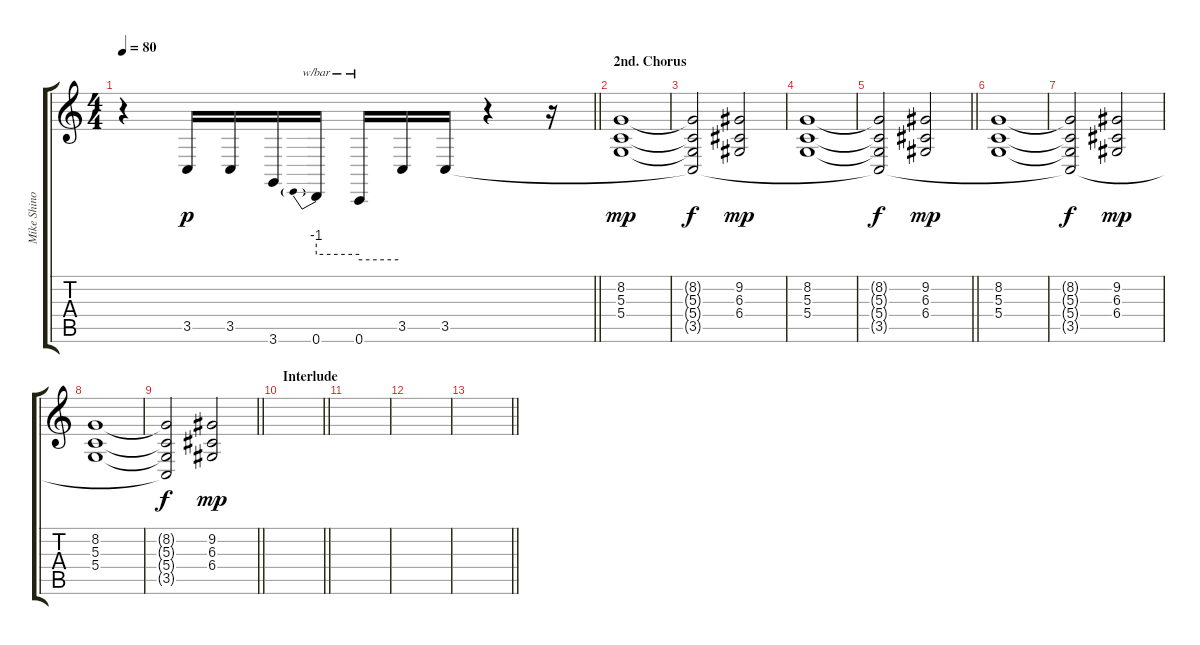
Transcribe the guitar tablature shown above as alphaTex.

\track ("Mike Shinoda - Pad" "Mike Shino") {instrument synthstrings1}
\staff {score tabs}
\tuning (E4 B3 G3 D3 A2 E2) {hide}
\ts (4 4)
\tempo 80
\clef g2
\barLineRight lightlight
\ks c
r.4{dy p} 3.5.16{instrument fretlessbass} 3.5.16 3.6.16 0.6.16{tbe (predive default 0 -4 60 -4)} 0.6.16{tbe (hold default 0 -8 60 -8)} 3.5.16 3.5.16 r.4 r.16 |
\section ("" "2nd. Chorus")
(8.2 5.3 5.4).1{dy mp volume 13 instrument synthstrings1} |
(8.2{t} 5.3{t} 5.4{t} 3.5{t}).2{dy f} (9.2 6.3 6.4).2{dy mp} |
(8.2 5.3 5.4).1 |
\barLineRight lightlight
(8.2{t} 5.3{t} 5.4{t} 3.5{t}).2{dy f} (9.2 6.3 6.4).2{dy mp} |
(8.2 5.3 5.4).1 |
(8.2{t} 5.3{t} 5.4{t} 3.5{t}).2{dy f} (9.2 6.3 6.4).2{dy mp} |
(8.2 5.3 5.4).1 |
\barLineRight lightlight
(8.2{t} 5.3{t} 5.4{t} 3.5{t}).2{dy f} (9.2 6.3 6.4).2{dy mp} |
\section ("" "Interlude")
\barLineRight lightlight
|
|
|
\barLineRight lightlight
